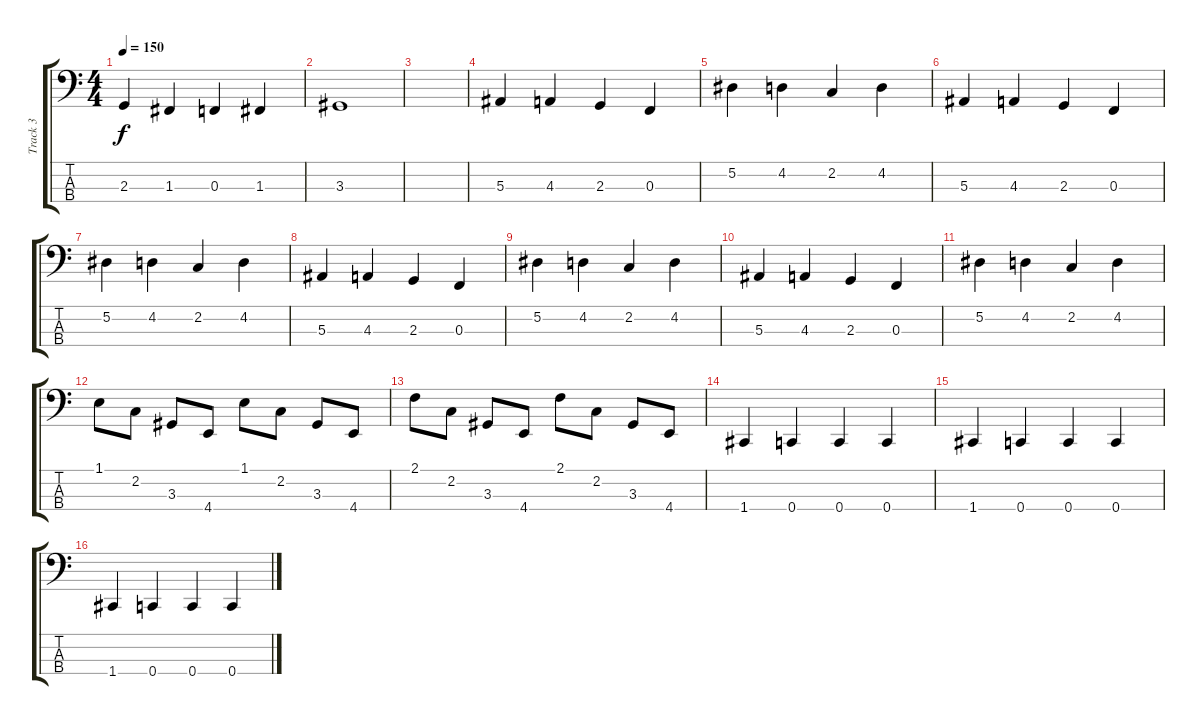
\track ("Track 3" "Track 3") {instrument electricbassfinger}
\staff {score tabs}
\tuning (Eb2 Bb1 F1 C1) {hide}
\ts (4 4)
\tempo 150
\clef f4
\ks c
2.3.4{dy f} 1.3.4 0.3.4 1.3.4 |
3.3.1 |
|
5.3.4 4.3.4 2.3.4 0.3.4 |
5.2.4 4.2.4 2.2.4 4.2.4 |
5.3.4 4.3.4 2.3.4 0.3.4 |
5.2.4 4.2.4 2.2.4 4.2.4 |
5.3.4 4.3.4 2.3.4 0.3.4 |
5.2.4 4.2.4 2.2.4 4.2.4 |
5.3.4 4.3.4 2.3.4 0.3.4 |
5.2.4 4.2.4 2.2.4 4.2.4 |
1.1.8 2.2.8 3.3.8 4.4.8 1.1.8 2.2.8 3.3.8 4.4.8 |
2.1.8 2.2.8 3.3.8 4.4.8 2.1.8 2.2.8 3.3.8 4.4.8 |
1.4.4 0.4.4 0.4.4 0.4.4 |
1.4.4 0.4.4 0.4.4 0.4.4 |
1.4.4 0.4.4 0.4.4 0.4.4
